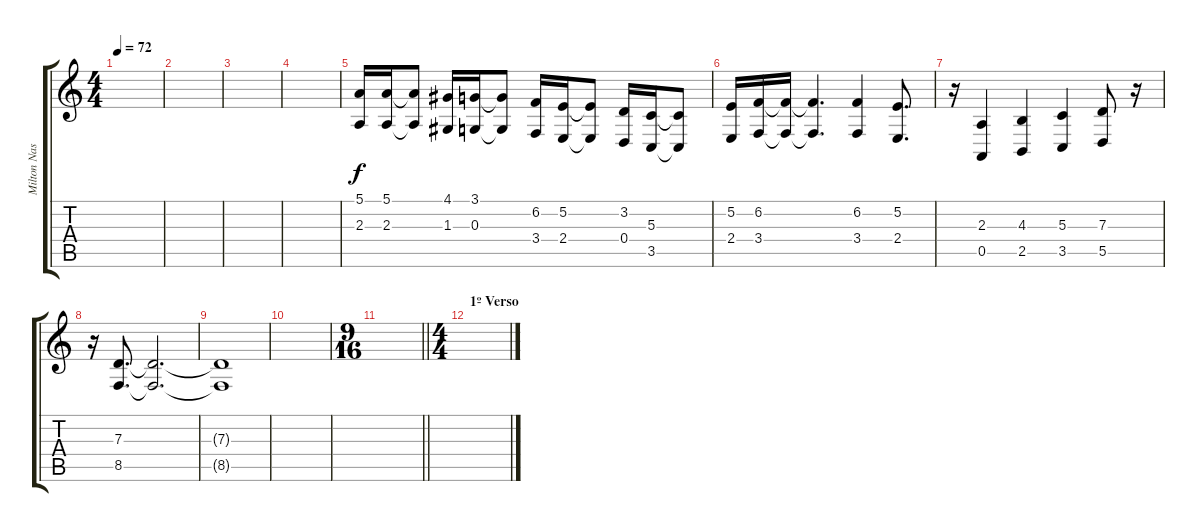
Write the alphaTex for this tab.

\track ("Milton Nascimento" "Milton Nas") {instrument oboe}
\staff {score tabs}
\tuning (E4 B3 G3 D3 A2 E2) {hide}
\ts (4 4)
\tempo 72
\clef g2
\ks c
|
|
|
|
(5.1 2.3).16 (5.1 2.3).16 (5.1{t} 2.3{t}).8 (4.1 1.3).16 (3.1 0.3).16 (3.1{t} 0.3{t}).8 (6.2 3.4).16 (5.2 2.4).16 (5.2{t} 2.4{t}).8 (3.2 0.4).16 (5.3 3.5).16 (5.3{t} 3.5{t}).8 |
(5.2 2.4).16 (6.2 3.4).16 (6.2{t} 3.4{t}).16 (6.2{t} 3.4{t}).4{d} (6.2 3.4).4 (5.2 2.4).8{d} |
r.16 (2.3 0.5).4 (4.3 2.5).4 (5.3 3.5).4 (7.3 5.5).8 r.16 |
r.16 (7.3 8.5).8{d} (7.3{t} 8.5{t}).2{d} |
(7.3{t} 8.5{t}).1 |
|
\ts (9 16)
\barLineRight lightlight
|
\ts (4 4)
\section ("" "1º Verso")
